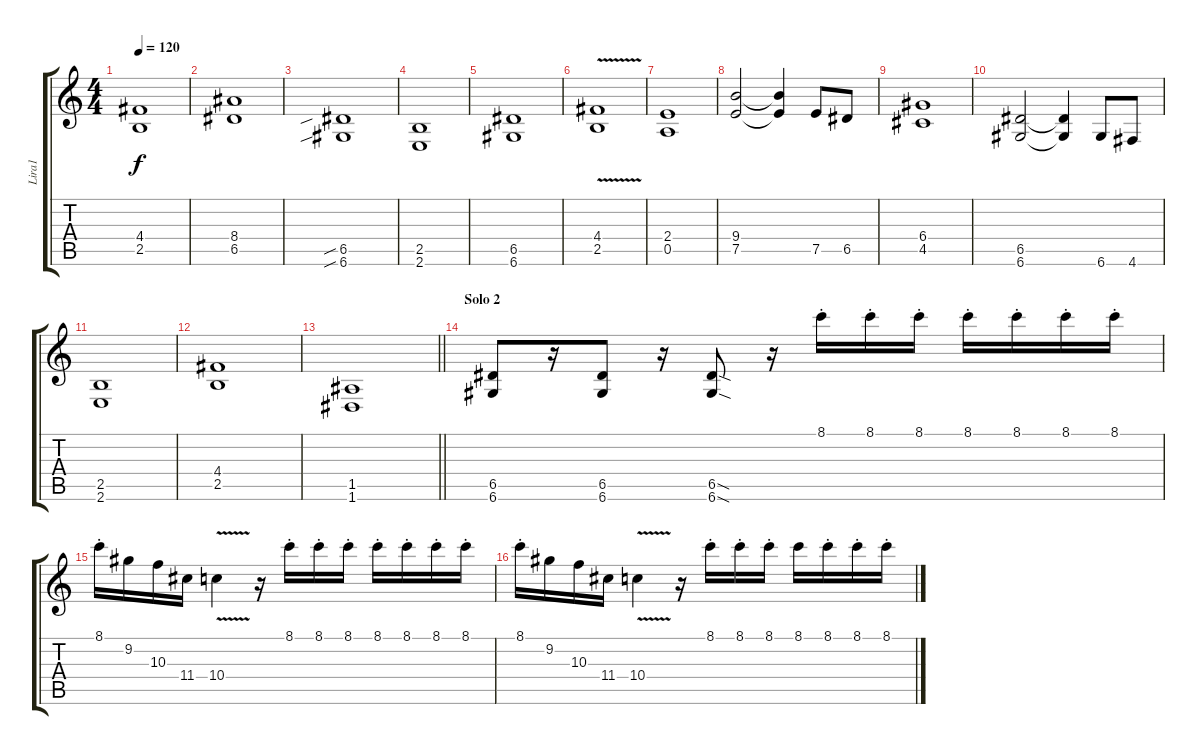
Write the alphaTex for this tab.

\track ("Lira1" "Lira1") {instrument distortionguitar}
\staff {score tabs}
\tuning (E4 B3 G3 D3 A2 D2) {hide}
\ts (4 4)
\tempo 120
\clef g2
\ks c
(4.4 2.5).1{dy f} |
(8.4 6.5).1 |
(6.5{sib} 6.6{sib}).1 |
(2.5 2.6).1 |
(6.5 6.6).1 |
(4.4 2.5{v}).1 |
(2.4 0.5).1 |
(9.4 7.5).2 (9.4{t} 7.5{t}).4 7.5.8 6.5.8 |
(6.4 4.5).1 |
(6.5 6.6).2 (6.5{t} 6.6{t}).4 6.6.8 4.6.8 |
(2.5 2.6).1 |
(4.4 2.5).1 |
\barLineRight lightlight
(1.5 1.6).1 |
\section ("" "Solo 2")
(6.5 6.6).8 r.16 (6.5 6.6).8 r.16 (6.5{sod} 6.6{sod}).8 r.16{volume 16 balance 8 instrument distortionguitar} 8.1{st}.16 8.1{st}.16 8.1{st}.16 8.1{st}.16 8.1{st}.16 8.1{st}.16 8.1{st}.16 |
8.1{st}.16 9.2.16 10.3.16 11.4.16 10.4{v}.4 r.16 8.1{st}.16 8.1{st}.16 8.1{st}.16 8.1{st}.16 8.1{st}.16 8.1{st}.16 8.1{st}.16 |
8.1{st}.16 9.2.16 10.3.16 11.4.16 10.4{v}.4 r.16 8.1{st}.16 8.1{st}.16 8.1{st}.16 8.1.16 8.1{st}.16 8.1{st}.16 8.1{st}.16
